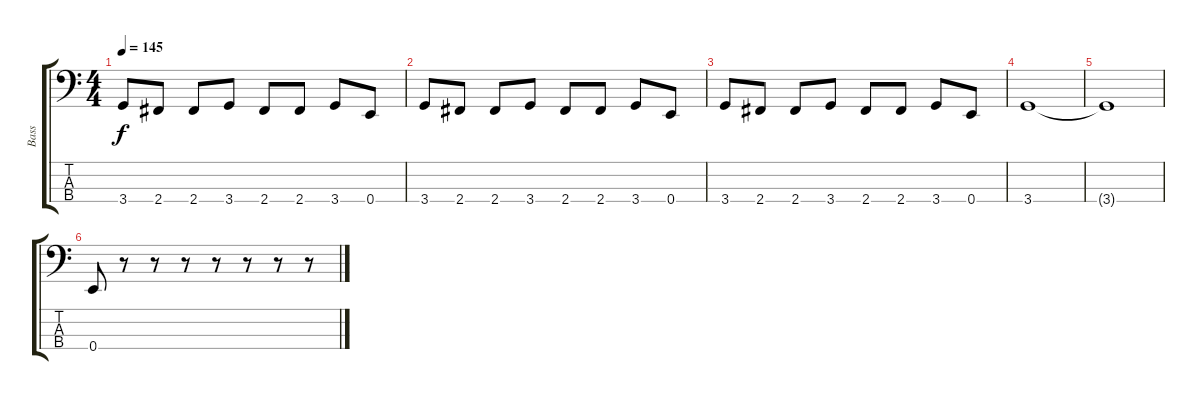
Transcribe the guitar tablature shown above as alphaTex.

\track ("Bass" "Bass") {instrument electricbassfinger}
\staff {score tabs}
\tuning (G2 D2 A1 E1) {hide}
\ts (4 4)
\tempo 145
\clef f4
\ks c
3.4.8{dy f} 2.4.8 2.4.8 3.4.8 2.4.8 2.4.8 3.4.8 0.4.8 |
3.4.8 2.4.8 2.4.8 3.4.8 2.4.8 2.4.8 3.4.8 0.4.8 |
3.4.8 2.4.8 2.4.8 3.4.8 2.4.8 2.4.8 3.4.8 0.4.8 |
3.4.1 |
3.4{t}.1 |
0.4.8 r.8 r.8 r.8 r.8 r.8 r.8 r.8
